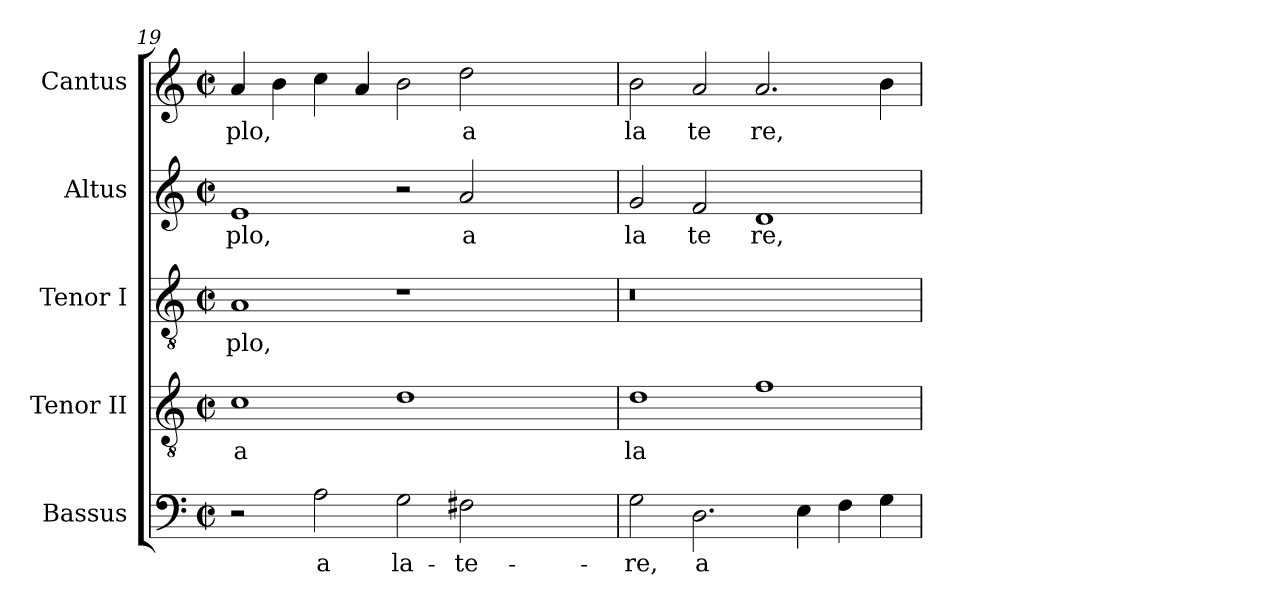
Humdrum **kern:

**kern	**text	**kern	**text	**kern	**text	**kern	**text	**kern	**text
*part5	*part5	*part4	*part4	*part3	*part3	*part2	*part2	*part1	*part1
*staff5	*staff5	*staff4	*staff4	*staff3	*staff3	*staff2	*staff2	*staff1	*staff1
*I"Bassus	*	*I"Tenor II	*	*I"Tenor I	*	*I"Altus	*	*I"Cantus	*
*clefF4	*	*clefGv2	*	*clefGv2	*	*clefG2	*	*clefG2	*
*M2/2	*	*M2/2	*	*M2/2	*	*M2/2	*	*M2/2	*
*met(c|)	*	*met(c|)	*	*met(c|)	*	*met(c|)	*	*met(c|)	*
=19	=19	=19	=19	=19	=19	=19	=19	=19	=19
!	!	!	!LO:LY:b:rj	!	!LO:LY:b:cj	!	!LO:LY:b:cj	!	!LO:LY:b
2r	.	1c	a	1A	plo,	1e	plo,	4a/	plo,
.	.	.	.	.	.	.	.	4b\	.
!	!LO:LY:b:cj	!	!	!	!	!	!	!	!
2A\	a	.	.	.	.	.	.	4cc\	.
.	.	.	.	.	.	.	.	4a/	.
!	!LO:LY:b:cj	!	!	!LO:N:vis=1	!	!	!	!	!
2G\	la-	1d	.	0r	.	2r	.	2b\	.
!	!LO:LY:b:cj	!	!	!	!	!	!LO:LY:b:cj	!	!LO:LY:b:cj
2F#X\	-te-	.	.	.	.	2a/	a	2dd\	a
1ryy	.	1ryy	.	.	.	1ryy	.	1ryy	.
=20	=20	=20	=20	=20	=20	=20	=20	=20	=20
!	!LO:LY:b:cj	!	!LO:LY:b:cj	!	!	!	!LO:LY:b:cj	!	!LO:LY:b:cj
2G\	-re,	1d	la	0r	.	2g/	la	2b\	la
!	!LO:LY:b:cj	!	!	!	!	!	!LO:LY:b:cj	!	!LO:LY:b:cj
2.D\	a	.	.	.	.	2f/	te	2a/	te
!	!	!	!	!	!	!	!LO:LY:b:cj	!	!LO:LY:b:cj
.	.	1f	.	.	.	1d	re,	2.a/	re,
4E\	.	.	.	.	.	.	.	.	.
4F\	.	.	.	.	.	.	.	.	.
4G\	.	.	.	.	.	.	.	4b\	.
=	=	=	=	=	=	=	=	=	=
*-	*-	*-	*-	*-	*-	*-	*-	*-	*-
